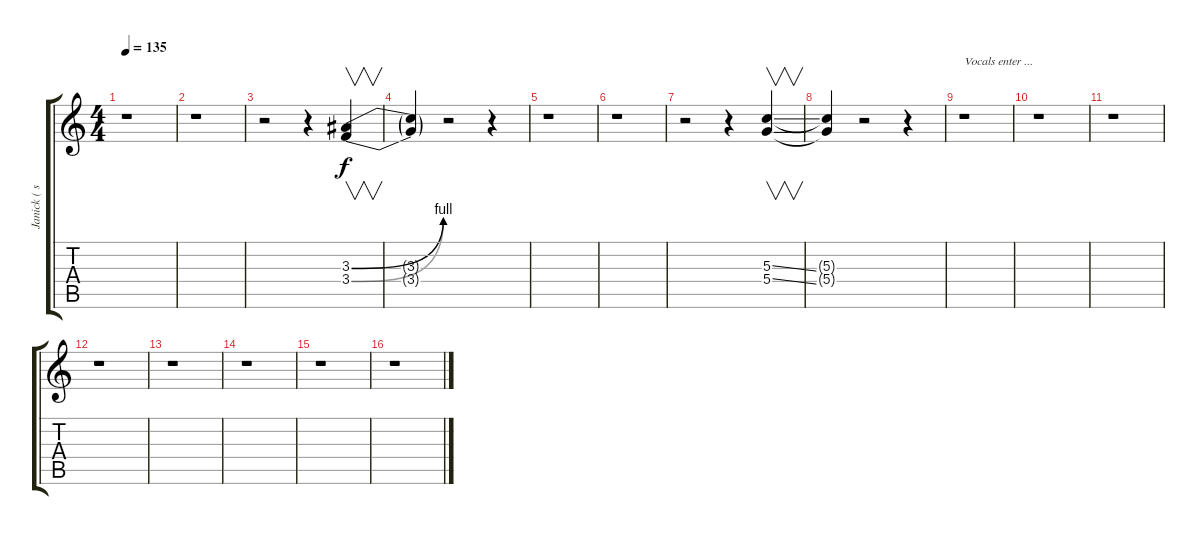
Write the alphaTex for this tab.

\track ("Janick ( solo )" "Janick ( s") {instrument distortionguitar}
\staff {score tabs}
\tuning (E4 B3 G3 D3 A2 E2) {hide}
\ts (4 4)
\tempo 135
\clef g2
\ks c
r.1{txt "" dy f instrument distortionguitar} |
r.1 |
r.2 r.4 (3.3{be (bend 0 0 60 4)} 3.4{be (bend 0 0 60 4)}).4{v} |
(3.3{t} 3.4{t}).4 r.2 r.4 |
r.1 |
r.1 |
r.2 r.4 (5.3{ss} 5.4{ss}).4{v} |
(5.3{t} 5.4{t}).4 r.2 r.4 |
r.1{txt "Vocals enter ..."} |
r.1 |
r.1 |
r.1 |
r.1 |
r.1 |
r.1 |
r.1
